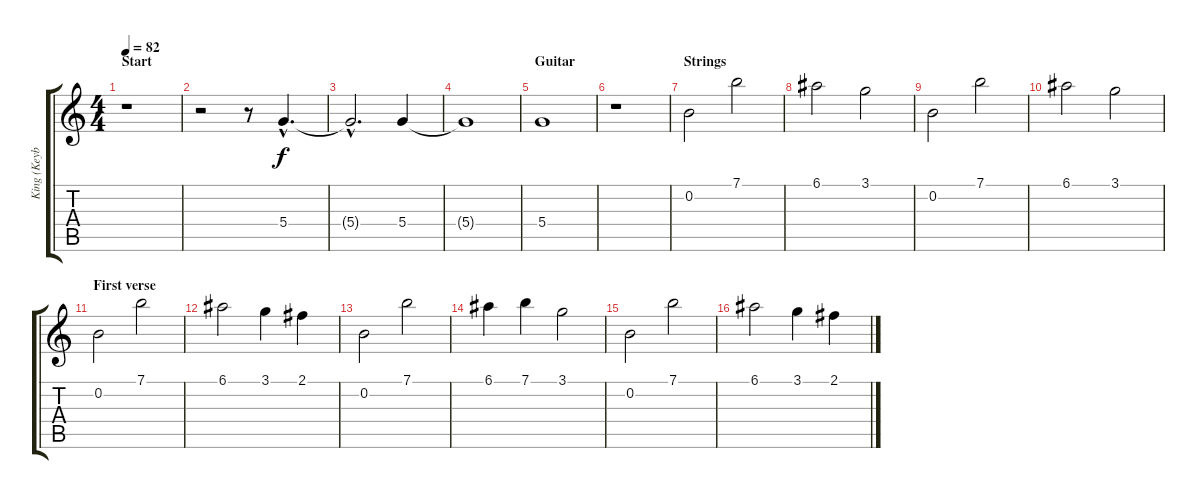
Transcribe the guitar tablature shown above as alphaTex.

\track ("King (KeybHigh)" "King (Keyb") {instrument stringensemble1}
\staff {score tabs}
\tuning (E5 B4 G4 D4 A3 E3) {hide}
\ts (4 4)
\section ("" "Start")
\tempo 82
\clef g2
\ks c
r.1{dy f instrument stringensemble1} |
r.2 r.8 5.4{hac}.4{d volume 16 balance 6 instrument tubularbells} |
5.4{hac t}.2{d} 5.4.4{volume 16 balance 6 instrument tubularbells} |
5.4{t}.1 |
\section ("" "Guitar")
5.4.1{volume 16 balance 6 instrument tubularbells} |
r.1{balance 8 instrument synthstrings1} |
\section ("" "Strings")
0.2.2 7.1.2 |
6.1.2 3.1.2 |
0.2.2 7.1.2 |
6.1.2 3.1.2 |
\section ("" "First verse")
0.2.2 7.1.2 |
6.1.2 3.1.4 2.1.4 |
0.2.2 7.1.2 |
6.1.4 7.1.4 3.1.2 |
0.2.2 7.1.2 |
6.1.2 3.1.4 2.1.4
